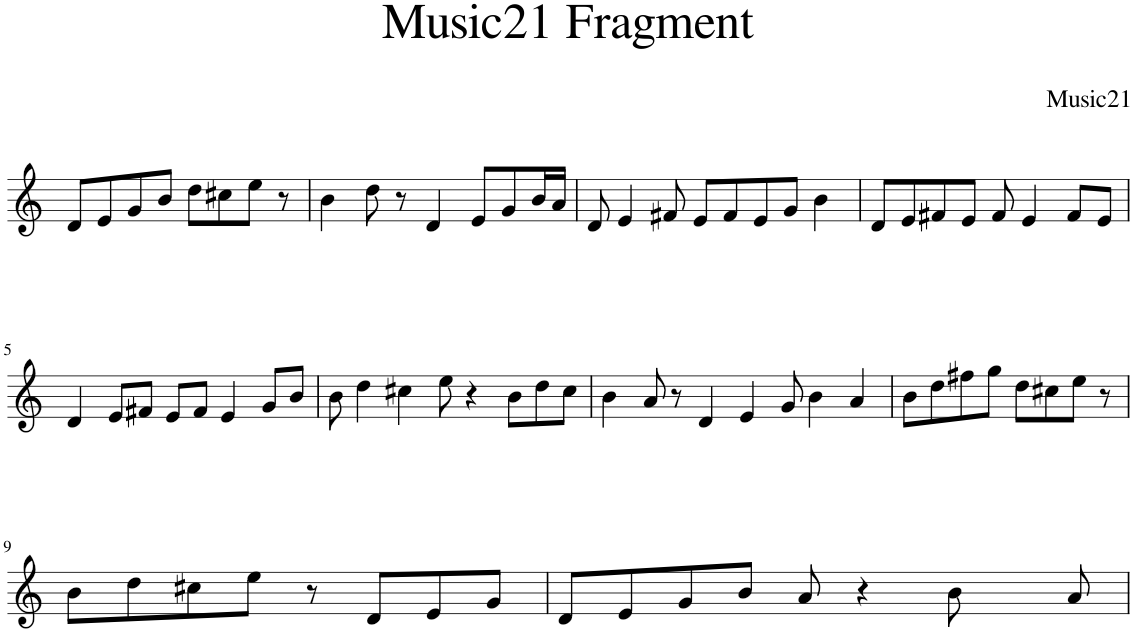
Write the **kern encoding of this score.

**kern
*part1
*staff1
*I"Piano
*I'Pno
*clefG2
*k[]
=1
8d/L
8e/
8g/
8b/J
8dd\L
8cc#X\
8ee\J
8r
=2
4b\
8dd\
8r
4d/
8e/L
8g/
16b/L
16a/JJ
=3
8d/
4e/
8f#X/
8e/L
8f#/
8e/
8g/J
4b\
=4
8d/L
8e/
8f#X/
8e/J
8f#/
4e/
8f#/L
8e/J
!!LO:LB:g=z
=5
4d/
8e/L
8f#X/J
8e/L
8f#/J
4e/
8g/L
8b/J
=6
8b\
4dd\
4cc#X\
8ee\
4r
8b\L
8dd\
8cc#\J
=7
4b\
8a/
8r
4d/
4e/
8g/
4b\
4a/
=8
8b\L
8dd\
8ff#X\
8gg\J
8dd\L
8cc#X\
8ee\J
8r
!!LO:LB:g=z
=9
8b\L
8dd\
8cc#X\
8ee\J
8r
8d/L
8e/
8g/J
=10
8d/L
8e/
8g/
8b/J
8a/
4r
8b\
8ryy
8a/
=
*-
